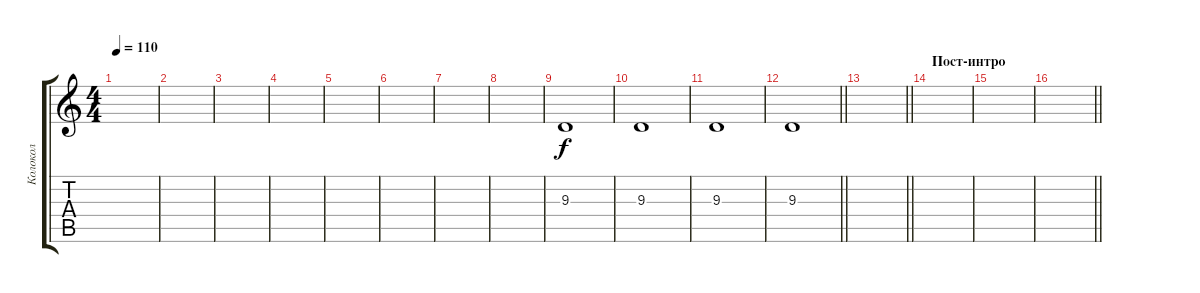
\track ("Колокол" "Колокол") {instrument tubularbells}
\staff {score tabs}
\tuning (D4 A3 F3 C3 G2 C2) {hide}
\ts (4 4)
\tempo 110
\clef g2
\ks c
|
|
|
|
|
|
|
|
9.3.1 |
9.3.1 |
9.3.1 |
\barLineRight lightlight
9.3.1 |
\barLineRight lightlight
|
\section ("" "Пост-интро")
|
|
\barLineRight lightlight
